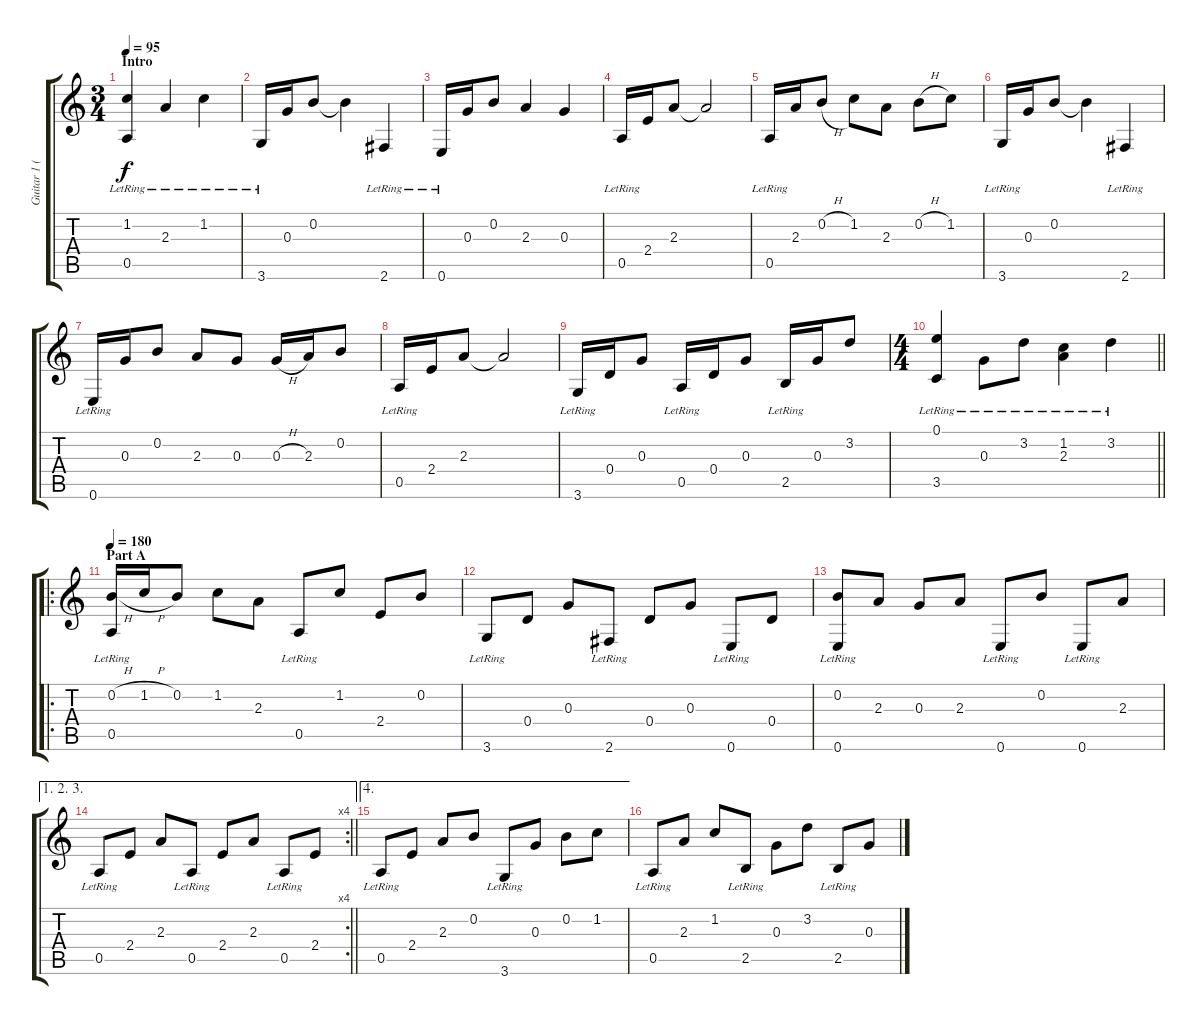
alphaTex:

\track ("Guitar 1 (acous.)" "Guitar 1 (") {instrument acousticguitarsteel}
\staff {score tabs}
\tuning (E4 B3 G3 D3 A2 E2) {hide}
\ts (3 4)
\section ("" "Intro")
\tempo 95
\clef g2
\ks c
(1.2{lr} 0.5{lr}).4{dy f instrument acousticguitarsteel} 2.3{lr}.4 1.2{lr}.4 |
3.6{lr}.16 0.3.16 0.2.8 0.2{t}.4 2.6{lr}.4 |
0.6{lr}.16 0.3.16 0.2.8 2.3.4 0.3.4 |
0.5{lr}.16 2.4.16 2.3.8 2.3{t}.2 |
0.5{lr}.16 2.3.16 0.2{h}.8 1.2.8 2.3.8 0.2{h}.8 1.2.8 |
3.6{lr}.16 0.3.16 0.2.8 0.2{t}.4 2.6{lr}.4 |
0.6{lr}.16 0.3.16 0.2.8 2.3.8 0.3.8 0.3{h}.16 2.3.16 0.2.8 |
0.5{lr}.16 2.4.16 2.3.8 2.3{t}.2 |
3.6{lr}.16 0.4.16 0.3.8 0.5{lr}.16 0.4.16 0.3.8 2.5{lr}.16 0.3.16 3.2.8 |
\ts (4 4)
\barLineRight lightlight
(0.1{lr} 3.5{lr}).4 0.3{lr}.8 3.2{lr}.8 (1.2{lr} 2.3{lr}).4 3.2{lr}.4 |
\ro
\section ("" "Part A")
\tempo 180
(0.2{h} 0.5{lr}).16 1.2{h}.16 0.2.8 1.2.8 2.3.8 0.5{lr}.8 1.2.8 2.4.8 0.2.8 |
3.6{lr}.8 0.4.8 0.3.8 2.6{lr}.8 0.4.8 0.3.8 0.6{lr}.8 0.4.8 |
(0.2 0.6{lr}).8 2.3.8 0.3.8 2.3.8 0.6{lr}.8 0.2.8 0.6{lr}.8 2.3.8 |
\ae (1 2 3)
\rc 4
\barLineRight lightlight
0.5{lr}.8 2.4.8 2.3.8 0.5{lr}.8 2.4.8 2.3.8 0.5{lr}.8 2.4.8 |
\ae 4
0.5{lr}.8 2.4.8 2.3.8 0.2.8 3.6{lr}.8 0.3.8 0.2.8 1.2.8 |
0.5{lr}.8 2.3.8 1.2.8 2.5{lr}.8 0.3.8 3.2.8 2.5{lr}.8 0.3.8
